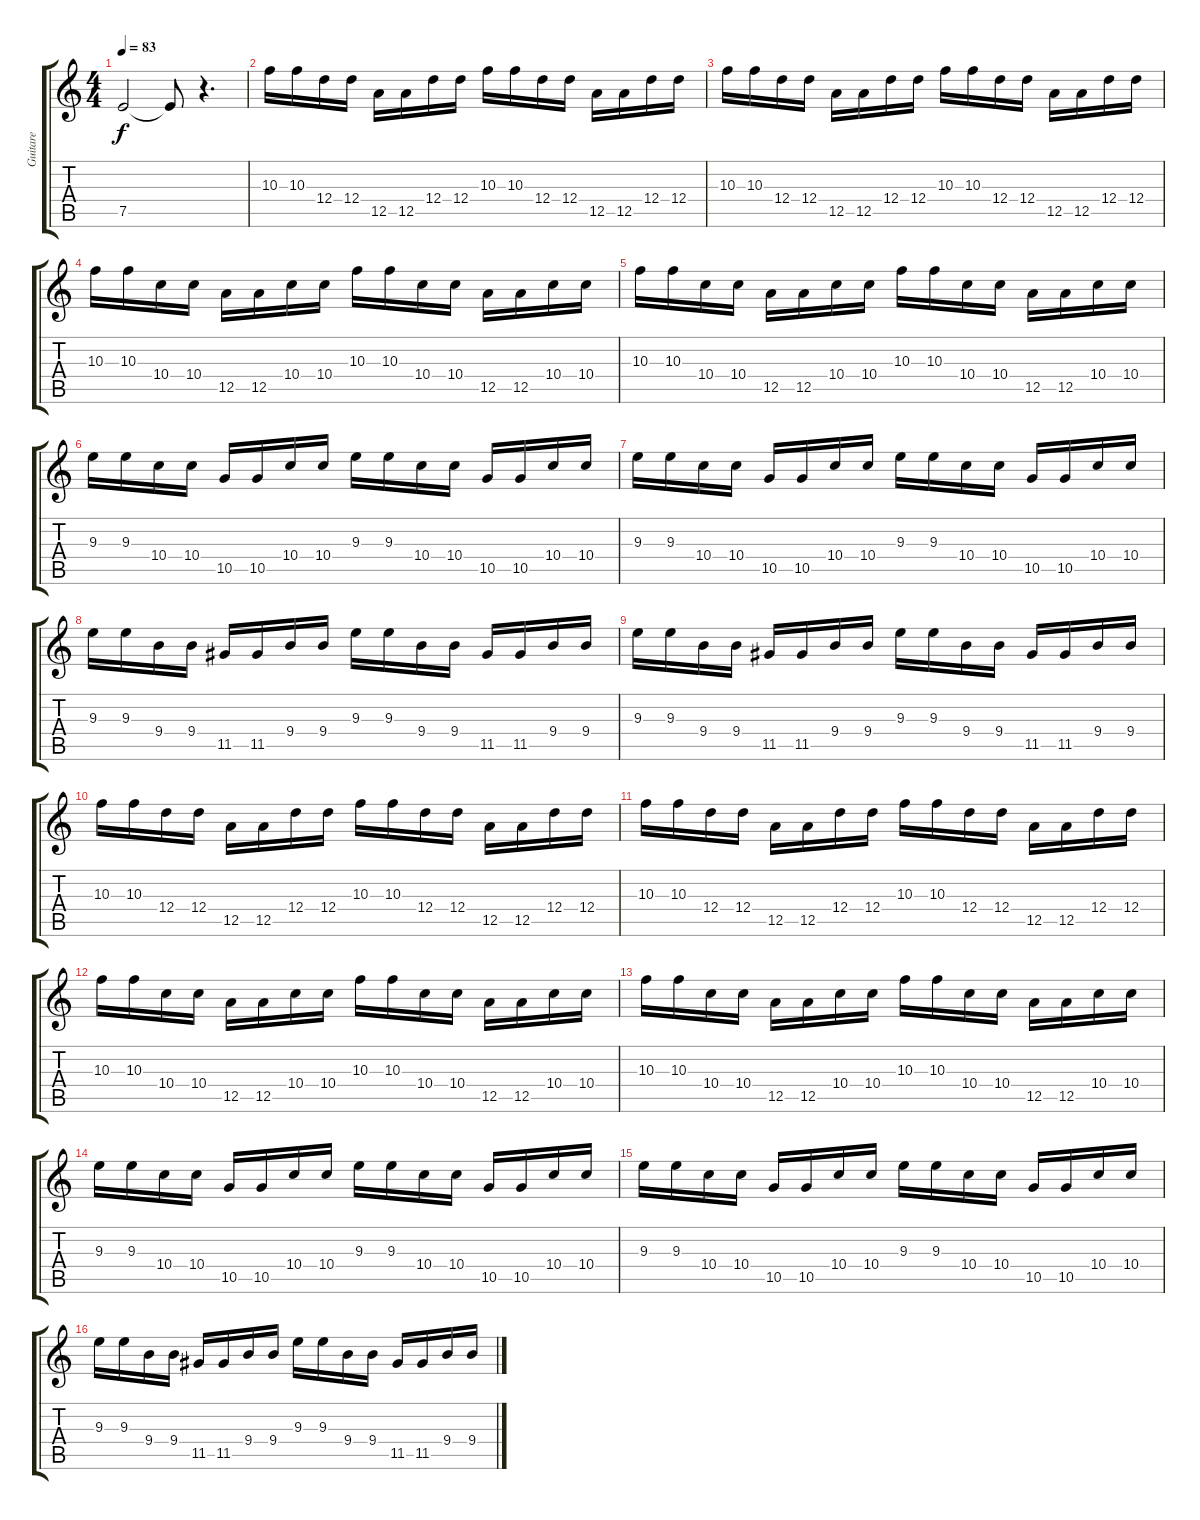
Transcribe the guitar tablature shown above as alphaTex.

\track ("Guitare" "Guitare") {instrument distortionguitar}
\staff {score tabs}
\tuning (E4 B3 G3 D3 A2 E2) {hide}
\ts (4 4)
\tempo 83
\clef g2
\ks c
7.5.2{dy f} 7.5{t}.8 r.4{d} |
10.3.16 10.3.16 12.4.16 12.4.16 12.5.16 12.5.16 12.4.16 12.4.16 10.3.16 10.3.16 12.4.16 12.4.16 12.5.16 12.5.16 12.4.16 12.4.16 |
10.3.16 10.3.16 12.4.16 12.4.16 12.5.16 12.5.16 12.4.16 12.4.16 10.3.16 10.3.16 12.4.16 12.4.16 12.5.16 12.5.16 12.4.16 12.4.16 |
10.3.16 10.3.16 10.4.16 10.4.16 12.5.16 12.5.16 10.4.16 10.4.16 10.3.16 10.3.16 10.4.16 10.4.16 12.5.16 12.5.16 10.4.16 10.4.16 |
10.3.16 10.3.16 10.4.16 10.4.16 12.5.16 12.5.16 10.4.16 10.4.16 10.3.16 10.3.16 10.4.16 10.4.16 12.5.16 12.5.16 10.4.16 10.4.16 |
9.3.16 9.3.16 10.4.16 10.4.16 10.5.16 10.5.16 10.4.16 10.4.16 9.3.16 9.3.16 10.4.16 10.4.16 10.5.16 10.5.16 10.4.16 10.4.16 |
9.3.16 9.3.16 10.4.16 10.4.16 10.5.16 10.5.16 10.4.16 10.4.16 9.3.16 9.3.16 10.4.16 10.4.16 10.5.16 10.5.16 10.4.16 10.4.16 |
9.3.16 9.3.16 9.4.16 9.4.16 11.5.16 11.5.16 9.4.16 9.4.16 9.3.16 9.3.16 9.4.16 9.4.16 11.5.16 11.5.16 9.4.16 9.4.16 |
9.3.16 9.3.16 9.4.16 9.4.16 11.5.16 11.5.16 9.4.16 9.4.16 9.3.16 9.3.16 9.4.16 9.4.16 11.5.16 11.5.16 9.4.16 9.4.16 |
10.3.16 10.3.16 12.4.16 12.4.16 12.5.16 12.5.16 12.4.16 12.4.16 10.3.16 10.3.16 12.4.16 12.4.16 12.5.16 12.5.16 12.4.16 12.4.16 |
10.3.16 10.3.16 12.4.16 12.4.16 12.5.16 12.5.16 12.4.16 12.4.16 10.3.16 10.3.16 12.4.16 12.4.16 12.5.16 12.5.16 12.4.16 12.4.16 |
10.3.16 10.3.16 10.4.16 10.4.16 12.5.16 12.5.16 10.4.16 10.4.16 10.3.16 10.3.16 10.4.16 10.4.16 12.5.16 12.5.16 10.4.16 10.4.16 |
10.3.16 10.3.16 10.4.16 10.4.16 12.5.16 12.5.16 10.4.16 10.4.16 10.3.16 10.3.16 10.4.16 10.4.16 12.5.16 12.5.16 10.4.16 10.4.16 |
9.3.16 9.3.16 10.4.16 10.4.16 10.5.16 10.5.16 10.4.16 10.4.16 9.3.16 9.3.16 10.4.16 10.4.16 10.5.16 10.5.16 10.4.16 10.4.16 |
9.3.16 9.3.16 10.4.16 10.4.16 10.5.16 10.5.16 10.4.16 10.4.16 9.3.16 9.3.16 10.4.16 10.4.16 10.5.16 10.5.16 10.4.16 10.4.16 |
9.3.16 9.3.16 9.4.16 9.4.16 11.5.16 11.5.16 9.4.16 9.4.16 9.3.16 9.3.16 9.4.16 9.4.16 11.5.16 11.5.16 9.4.16 9.4.16
